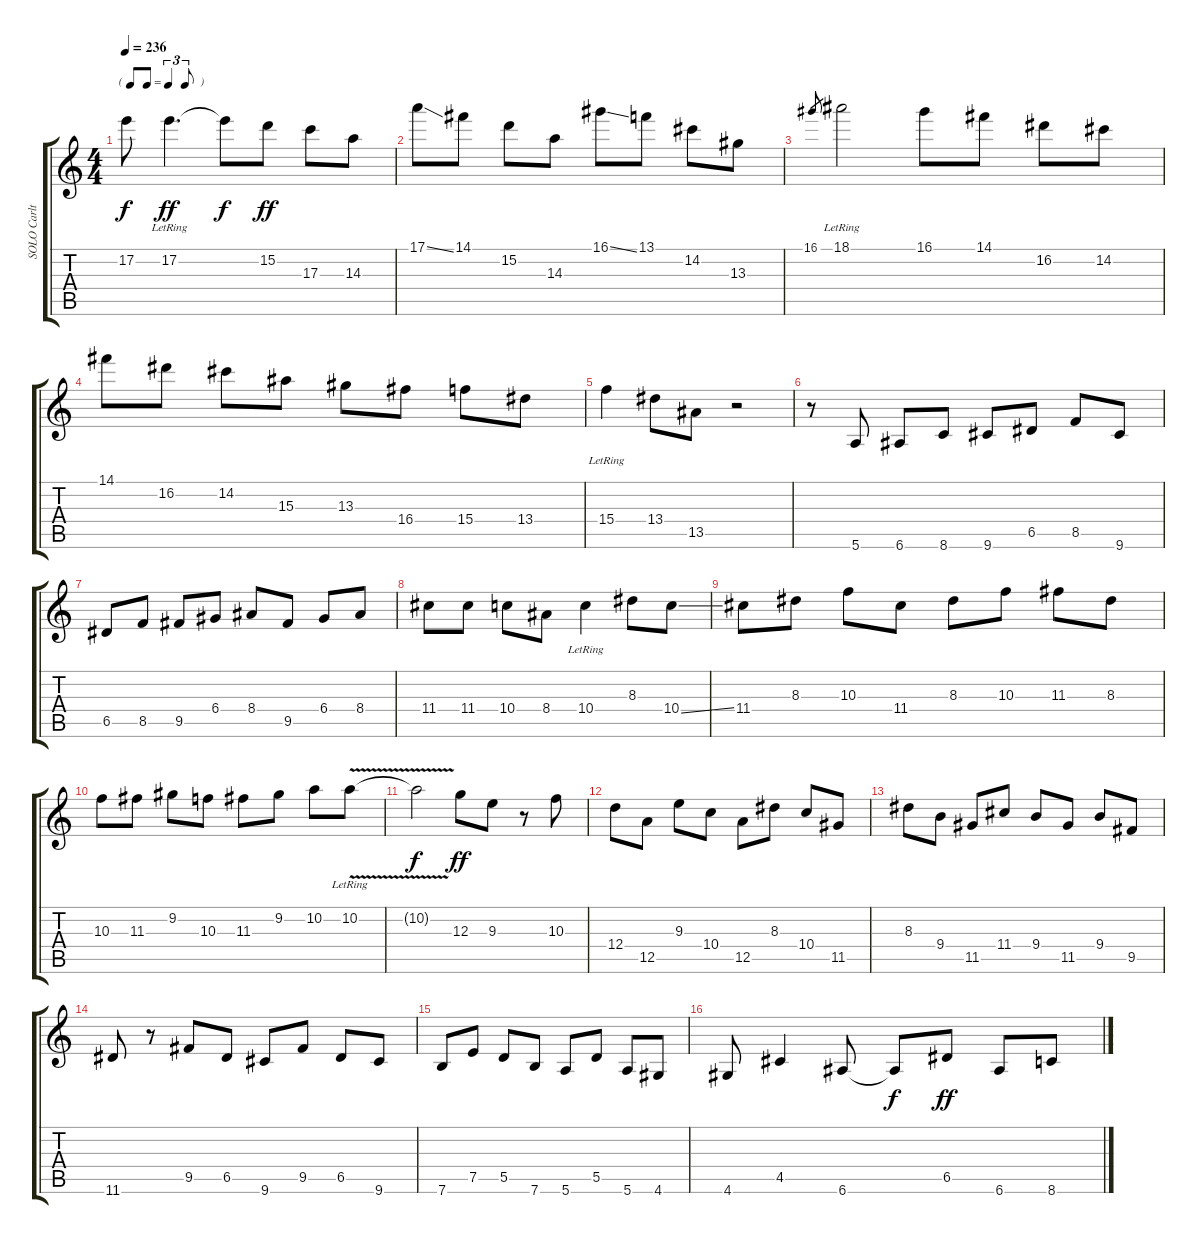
\track ("SOLO Carlton" "SOLO Carlt") {instrument acousticguitarnylon}
\staff {score tabs}
\tuning (E4 B3 G3 D3 A2 E2) {hide}
\ts (4 4)
\tf triplet8th
\tempo 236
\clef g2
\ks c
17.2{t}.8{dy f} 17.2{lr}.4{d dy ff} 17.2{t}.8{dy f} 15.2.8{dy ff} 17.3.8 14.3.8 |
17.1{ss}.8 14.1.8 15.2.8 14.3.8 16.1{ss}.8 13.1.8 14.2.8 13.3.8 |
16.1.8{gr} 18.1{lr}.2 16.1.8 14.1.8 16.2.8 14.2.8 |
14.1.8 16.2.8 14.2.8 15.3.8 13.3.8 16.4.8 15.4.8 13.4.8 |
15.4{lr}.4 13.4.8 13.5.8 r.2 |
r.8 5.6.8 6.6.8 8.6.8 9.6.8 6.5.8 8.5.8 9.6.8 |
6.5.8 8.5.8 9.5.8 6.4.8 8.4.8 9.5.8 6.4.8 8.4.8 |
11.4.8 11.4.8 10.4.8 8.4.8 10.4{lr}.4 8.3.8 10.4{ss}.8 |
11.4.8 8.3.8 10.3.8 11.4.8 8.3.8 10.3.8 11.3.8 8.3.8 |
10.3.8 11.3.8 9.2.8 10.3.8 11.3.8 9.2.8 10.2.8 10.2{v lr}.8 |
10.2{t}.2{dy f} 12.3.8{dy ff} 9.3.8 r.8 10.3.8 |
12.4.8 12.5.8 9.3.8 10.4.8 12.5.8 8.3.8 10.4.8 11.5.8 |
8.3.8 9.4.8 11.5.8 11.4.8 9.4.8 11.5.8 9.4.8 9.5.8 |
11.6.8 r.8 9.5.8 6.5.8 9.6.8 9.5.8 6.5.8 9.6.8 |
7.6.8 7.5.8 5.5.8 7.6.8 5.6.8 5.5.8 5.6.8 4.6.8 |
4.6.8 4.5.4 6.6.8 6.6{t}.8{dy f} 6.5.8{dy ff} 6.6.8 8.6.8
